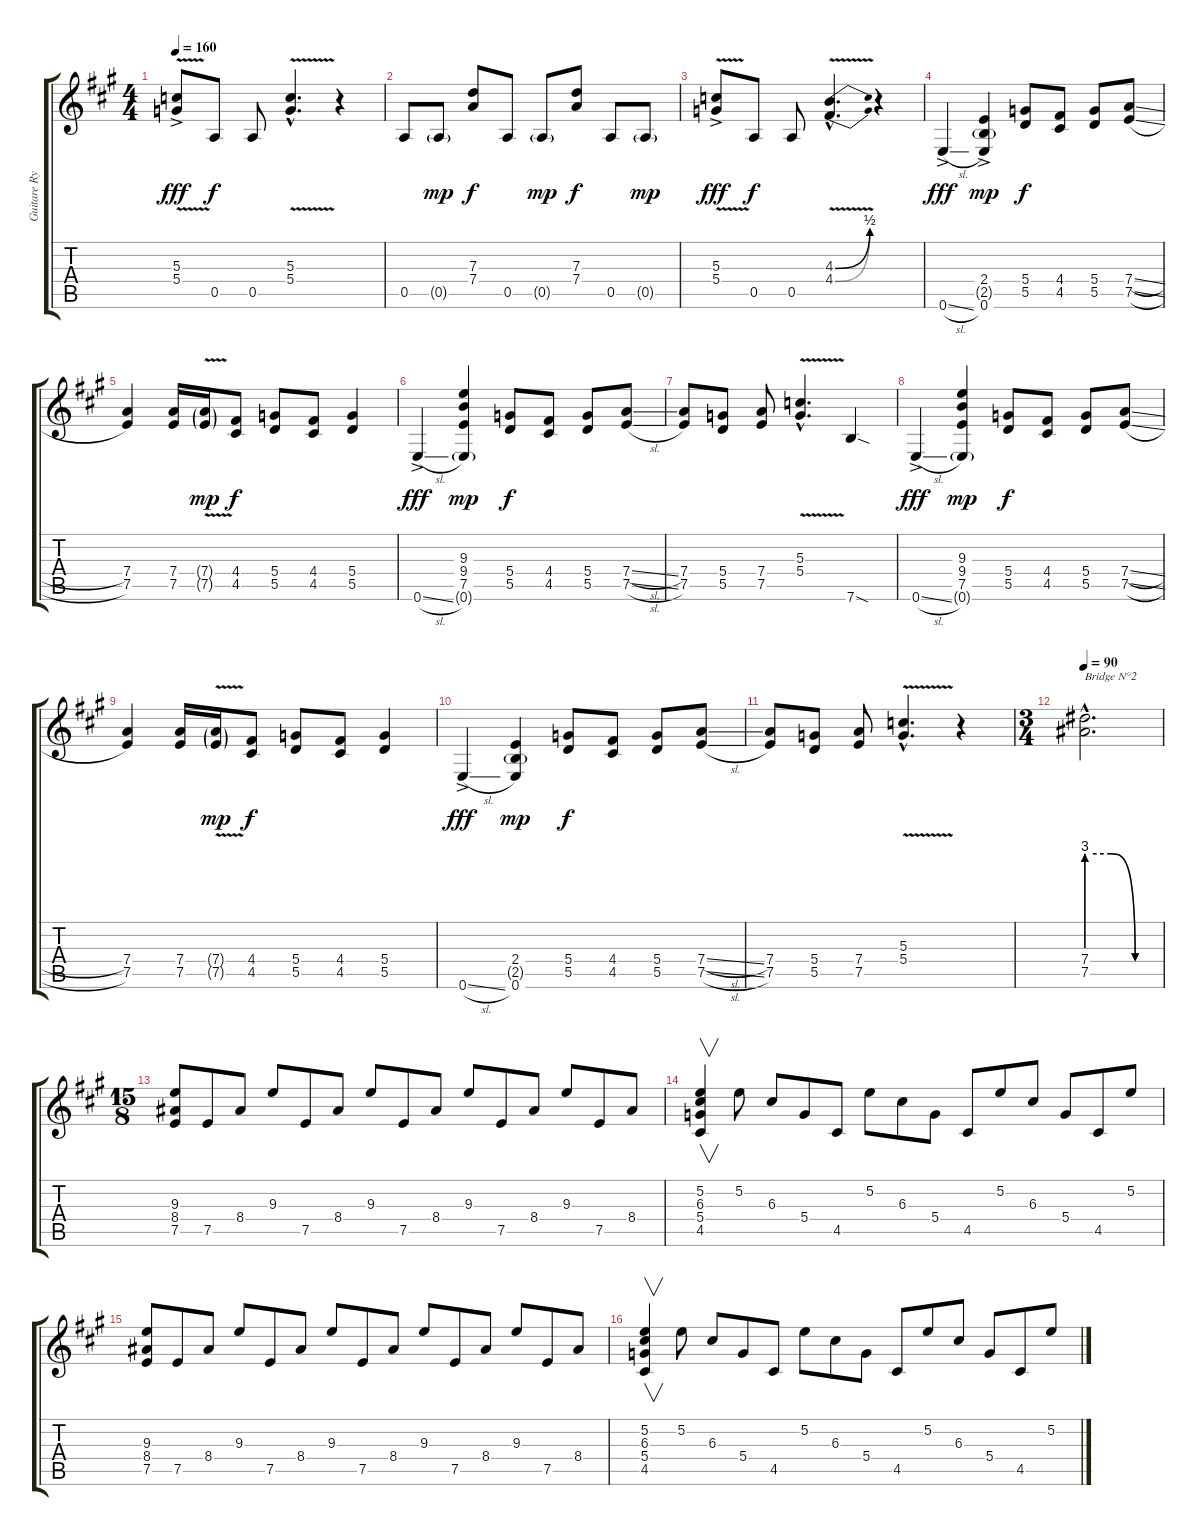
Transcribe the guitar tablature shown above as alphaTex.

\track ("Guitare Rythmique" "Guitare Ry") {instrument overdrivenguitar}
\staff {score tabs}
\tuning (E4 B3 G3 D3 A2 E2) {hide}
\ts (4 4)
\tempo 160
\clef g2
\ks a
(5.3{v ac} 5.4{ac}).8{dy fff} 0.5.8{dy f} 0.5.8 (5.3{v hac} 5.4{hac}).4{d} r.4 |
0.5.8 0.5{g}.8{dy mp} (7.3 7.4).8{dy f} 0.5.8 0.5{g}.8{dy mp} (7.3 7.4).8{dy f} 0.5.8 0.5{g}.8{dy mp} |
(5.3{v ac} 5.4{ac}).8{dy fff} 0.5.8{dy f} 0.5.8 (4.3{be (bend 0 0 60 2) v hac} 4.4{be (bend 0 0 60 2) hac}).4{d} r.4 |
0.6{sl ac}.4{dy fff} (2.4{ac} 2.5{g} 0.6).4{dy mp} (5.4 5.5).8{dy f} (4.4 4.5).8 (5.4 5.5).8 (7.4{sl} 7.5{sl}).8 |
(7.4 7.5).4 (7.4 7.5).16 (7.4{v g} 7.5{v g}).16{dy mp} (4.4 4.5).8{dy f} (5.4 5.5).8 (4.4 4.5).8 (5.4 5.5).4 |
0.6{sl ac}.4{dy fff} (9.3 9.4 7.5 0.6{g}).4{dy mp} (5.4 5.5).8{dy f} (4.4 4.5).8 (5.4 5.5).8 (7.4{sl} 7.5{sl}).8 |
(7.4 7.5).8 (5.4 5.5).8 (7.4 7.5).8 (5.3{v hac} 5.4{v hac}).4{d} 7.6{sod}.4 |
0.6{sl ac}.4{dy fff} (9.3 9.4 7.5 0.6{g}).4{dy mp} (5.4 5.5).8{dy f} (4.4 4.5).8 (5.4 5.5).8 (7.4{sl} 7.5{sl}).8 |
(7.4 7.5).4 (7.4 7.5).16 (7.4{v g} 7.5{v g}).16{dy mp} (4.4 4.5).8{dy f} (5.4 5.5).8 (4.4 4.5).8 (5.4 5.5).4 |
0.6{sl ac}.4{dy fff} (2.4 2.5{g} 0.6).4{dy mp} (5.4 5.5).8{dy f} (4.4 4.5).8 (5.4 5.5).8 (7.4{sl} 7.5{sl}).8 |
(7.4 7.5).8 (5.4 5.5).8 (7.4 7.5).8 (5.3{v hac} 5.4{v hac}).4{d} r.4 |
\ts (3 4)
\tempo 90
(7.4{be (custom 0 12 20 12 40 0 60 0) hac} 7.5{be (custom 0 12 20 12 40 0 60 0) hac}).2{d txt "Bridge N°2"} |
\ts (15 8)
(9.3 8.4 7.5).8 7.5.8 8.4.8 9.3.8 7.5.8 8.4.8 9.3.8 7.5.8 8.4.8 9.3.8 7.5.8 8.4.8 9.3.8 7.5.8 8.4.8 |
(5.2 6.3 5.4 4.5).4{v} 5.2.8 6.3.8 5.4.8 4.5.8 5.2.8 6.3.8 5.4.8 4.5.8 5.2.8 6.3.8 5.4.8 4.5.8 5.2.8 |
(9.3 8.4 7.5).8 7.5.8 8.4.8 9.3.8 7.5.8 8.4.8 9.3.8 7.5.8 8.4.8 9.3.8 7.5.8 8.4.8 9.3.8 7.5.8 8.4.8 |
(5.2 6.3 5.4 4.5).4{v} 5.2.8 6.3.8 5.4.8 4.5.8 5.2.8 6.3.8 5.4.8 4.5.8 5.2.8 6.3.8 5.4.8 4.5.8 5.2.8
